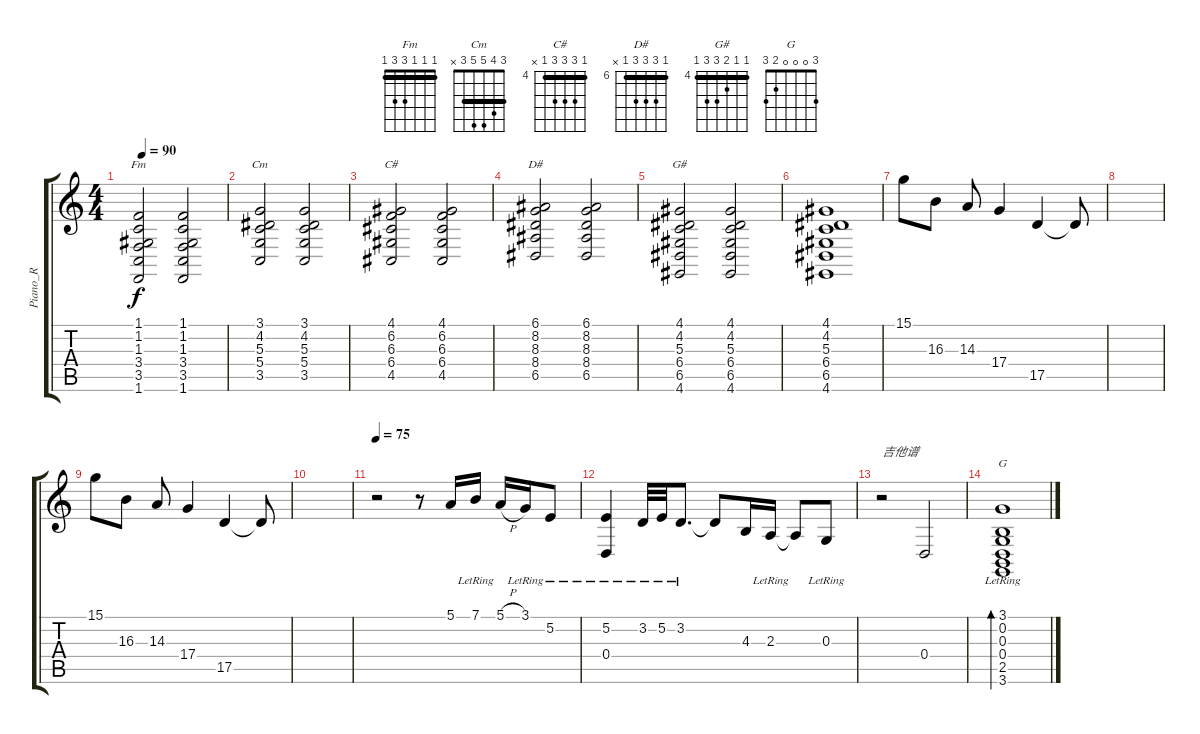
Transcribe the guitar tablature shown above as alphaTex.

\track ("Piano_R" "Piano_R") {instrument acousticgrandpiano}
\staff {score tabs}
\tuning (E4 B3 G3 D3 A2 E2) {hide}
\chord ("Fm" 1 1 1 3 3 1) {barre 1}
\chord ("Cm" 3 4 5 5 3 x) {barre 3}
\chord ("C#" 4 6 6 6 4 x) {firstfret 4 barre 4}
\chord ("D#" 6 8 8 8 6 x) {firstfret 6 barre 6}
\chord ("G#" 4 4 5 6 6 4) {firstfret 4 barre 4}
\chord ("G" 3 0 0 0 2 3)
\ts (4 4)
\tempo 90
\clef g2
\ks c
(1.1 1.2 1.3 3.4 3.5 1.6).2{ch "Fm" dy f} (1.1 1.2 1.3 3.4 3.5 1.6).2 |
(3.1 4.2 5.3 5.4 3.5).2{ch "Cm"} (3.1 4.2 5.3 5.4 3.5).2 |
(4.1 6.2 6.3 6.4 4.5).2{ch "C#"} (4.1 6.2 6.3 6.4 4.5).2 |
(6.1 8.2 8.3 8.4 6.5).2{ch "D#"} (6.1 8.2 8.3 8.4 6.5).2 |
(4.1 4.2 5.3 6.4 6.5 4.6).2{ch "G#"} (4.1 4.2 5.3 6.4 6.5 4.6).2 |
(4.1 4.2 5.3 6.4 6.5 4.6).1 |
15.1.8 16.3.8 14.3.8 17.4.4 17.5.4 17.5{t}.8 |
|
15.1.8 16.3.8 14.3.8 17.4.4 17.5.4 17.5{t}.8 |
|
\tempo 75
r.2 r.8 5.1.16 7.1{lr}.16 5.1{h}.16 3.1{lr}.16 5.2{lr}.8 |
(5.2{lr} 0.4{lr}).4 3.2{lr}.32 5.2{lr}.32 3.2{lr}.8{d} 3.2{t}.8 4.3.16 2.3{lr}.16 2.3{t}.8 0.3{lr}.8 |
r.2{txt "吉他谱"} 0.4.2 |
(3.1{lr} 0.2{lr} 0.3{lr} 0.4{lr} 2.5{lr} 3.6{lr}).1{bd 240 ch "G"}
